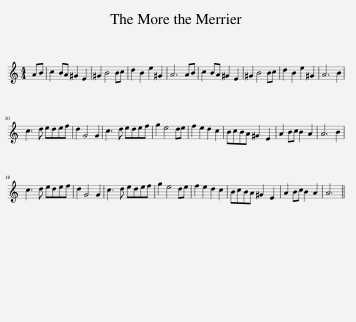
X:1
L:1/8
M:4/4
I:linebreak $
K:C
V:1 treble
V:1
 AB | c2 BA ^G2 E2 | ^G2 B4 Bc | d2 B2 e2 ^G2 | A6 AB | %5
 c2 BA ^G2 E2 | ^G2 B4 Bc | d2 B2 e2 ^G2 | A6 B2 |$ c3 d edef | %10
 d2 G4 G2 | c3 d edef | g2 e4 de | f2 e2 d2 c2 | BcBA ^G2 E2 | %15
 A2 Bc B2 A2 | A6 B2 |$ c3 d edef | d2 G4 G2 | c3 d edef | %20
 g2 e4 de | f2 e2 d2 c2 | BcBA ^G2 E2 | A2 Bc B2 A2 | A6 || %25
